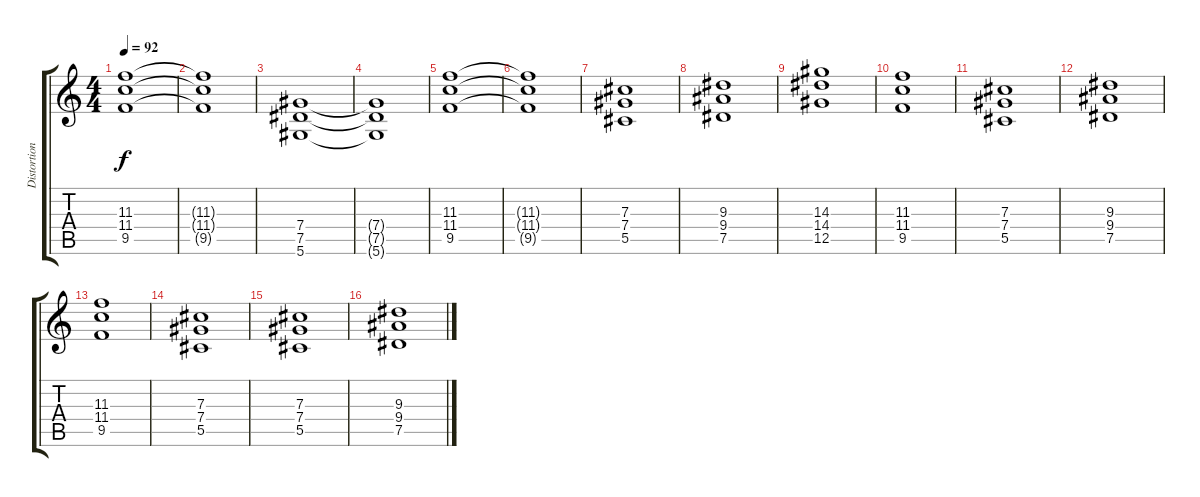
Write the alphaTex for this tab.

\track ("Distortion Guitar" "Distortion") {instrument overdrivenguitar}
\staff {score tabs}
\tuning (Eb4 Bb3 Gb3 Db3 Ab2 Eb2) {hide}
\ts (4 4)
\tempo 92
\clef g2
\ks c
(11.3 11.4 9.5).1{dy f} |
(11.3{t} 11.4{t} 9.5{t}).1 |
(7.4 7.5 5.6).1 |
(7.4{t} 7.5{t} 5.6{t}).1 |
(11.3 11.4 9.5).1 |
(11.3{t} 11.4{t} 9.5{t}).1 |
(7.3 7.4 5.5).1 |
(9.3 9.4 7.5).1 |
(14.3 14.4 12.5).1 |
(11.3 11.4 9.5).1 |
(7.3 7.4 5.5).1 |
(9.3 9.4 7.5).1 |
(11.3 11.4 9.5).1 |
(7.3 7.4 5.5).1 |
(7.3 7.4 5.5).1 |
(9.3 9.4 7.5).1
